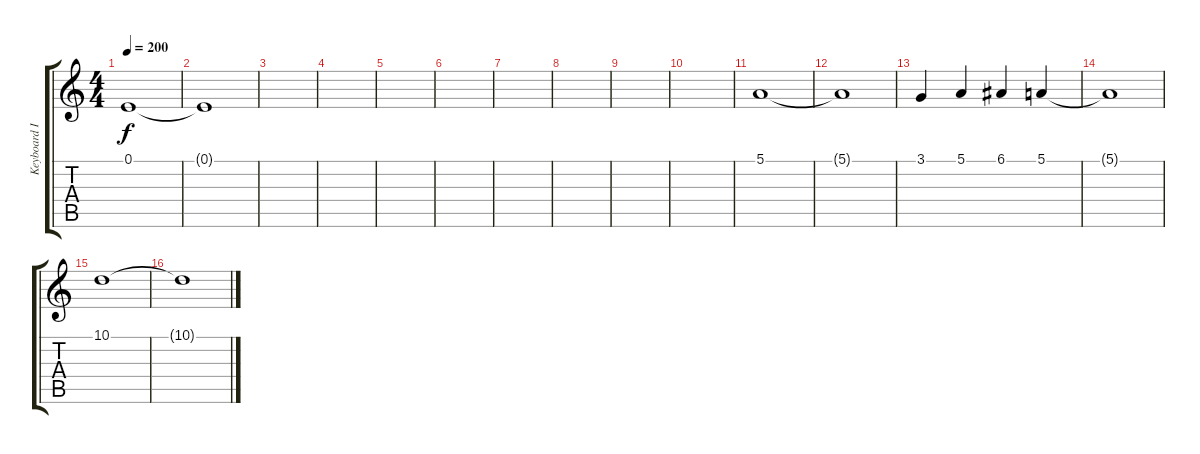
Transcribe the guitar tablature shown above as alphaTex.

\track ("Keyboard II" "Keyboard I") {instrument pad2warm}
\staff {score tabs}
\tuning (E4 B3 G3 D3 A2 E2) {hide}
\ts (4 4)
\tempo 200
\clef g2
\ks c
0.1{t}.1{dy f} |
0.1{t}.1 |
|
|
|
|
|
|
|
|
5.1.1 |
5.1{t}.1 |
3.1.4 5.1.4 6.1.4 5.1.4 |
5.1{t}.1 |
10.1.1 |
10.1{t}.1
